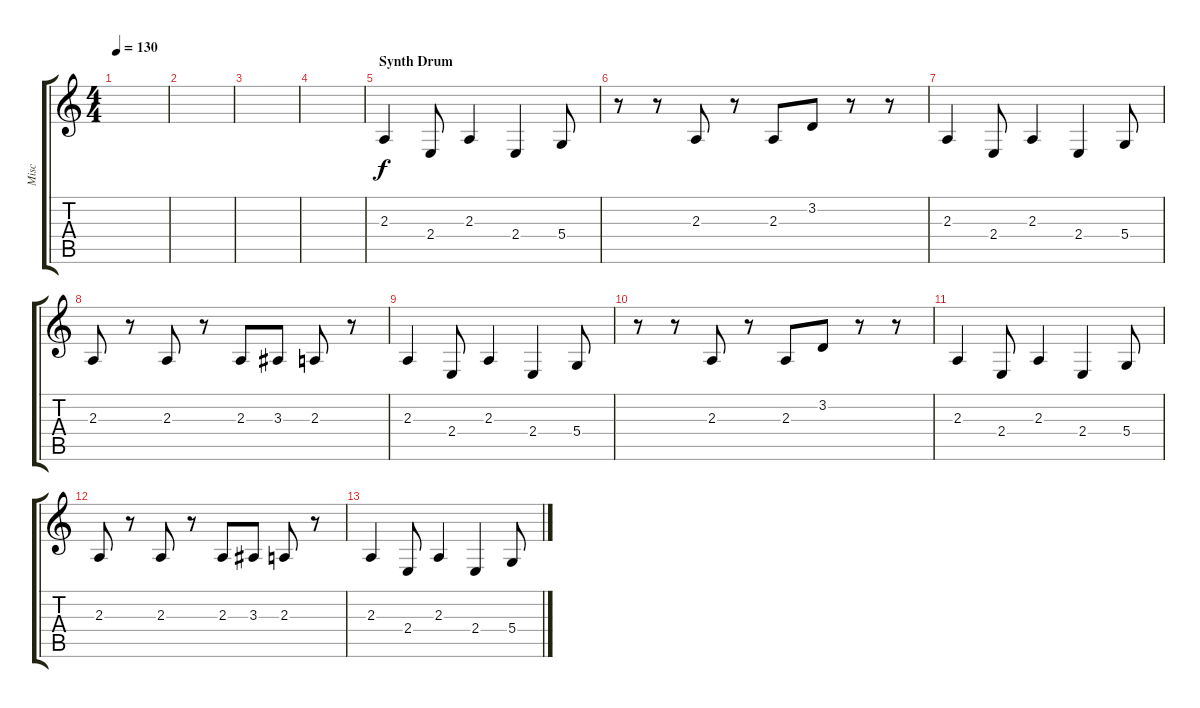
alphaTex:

\track ("Misc" "Misc") {instrument synthdrum}
\staff {score tabs}
\tuning (E4 B3 G3 D3 A2 E2) {hide}
\ts (4 4)
\tempo 130
\clef g2
\ks c
|
|
|
|
\section ("" "Synth Drum")
2.3.4 2.4.8 2.3.4 2.4.4 5.4.8 |
r.8 r.8 2.3.8 r.8 2.3.8 3.2.8 r.8 r.8 |
2.3.4 2.4.8 2.3.4 2.4.4 5.4.8 |
2.3.8 r.8 2.3.8 r.8 2.3.8 3.3.8 2.3.8 r.8 |
2.3.4 2.4.8 2.3.4 2.4.4 5.4.8 |
r.8 r.8 2.3.8 r.8 2.3.8 3.2.8 r.8 r.8 |
2.3.4 2.4.8 2.3.4 2.4.4 5.4.8 |
2.3.8 r.8 2.3.8 r.8 2.3.8 3.3.8 2.3.8 r.8 |
2.3.4 2.4.8 2.3.4 2.4.4 5.4.8
